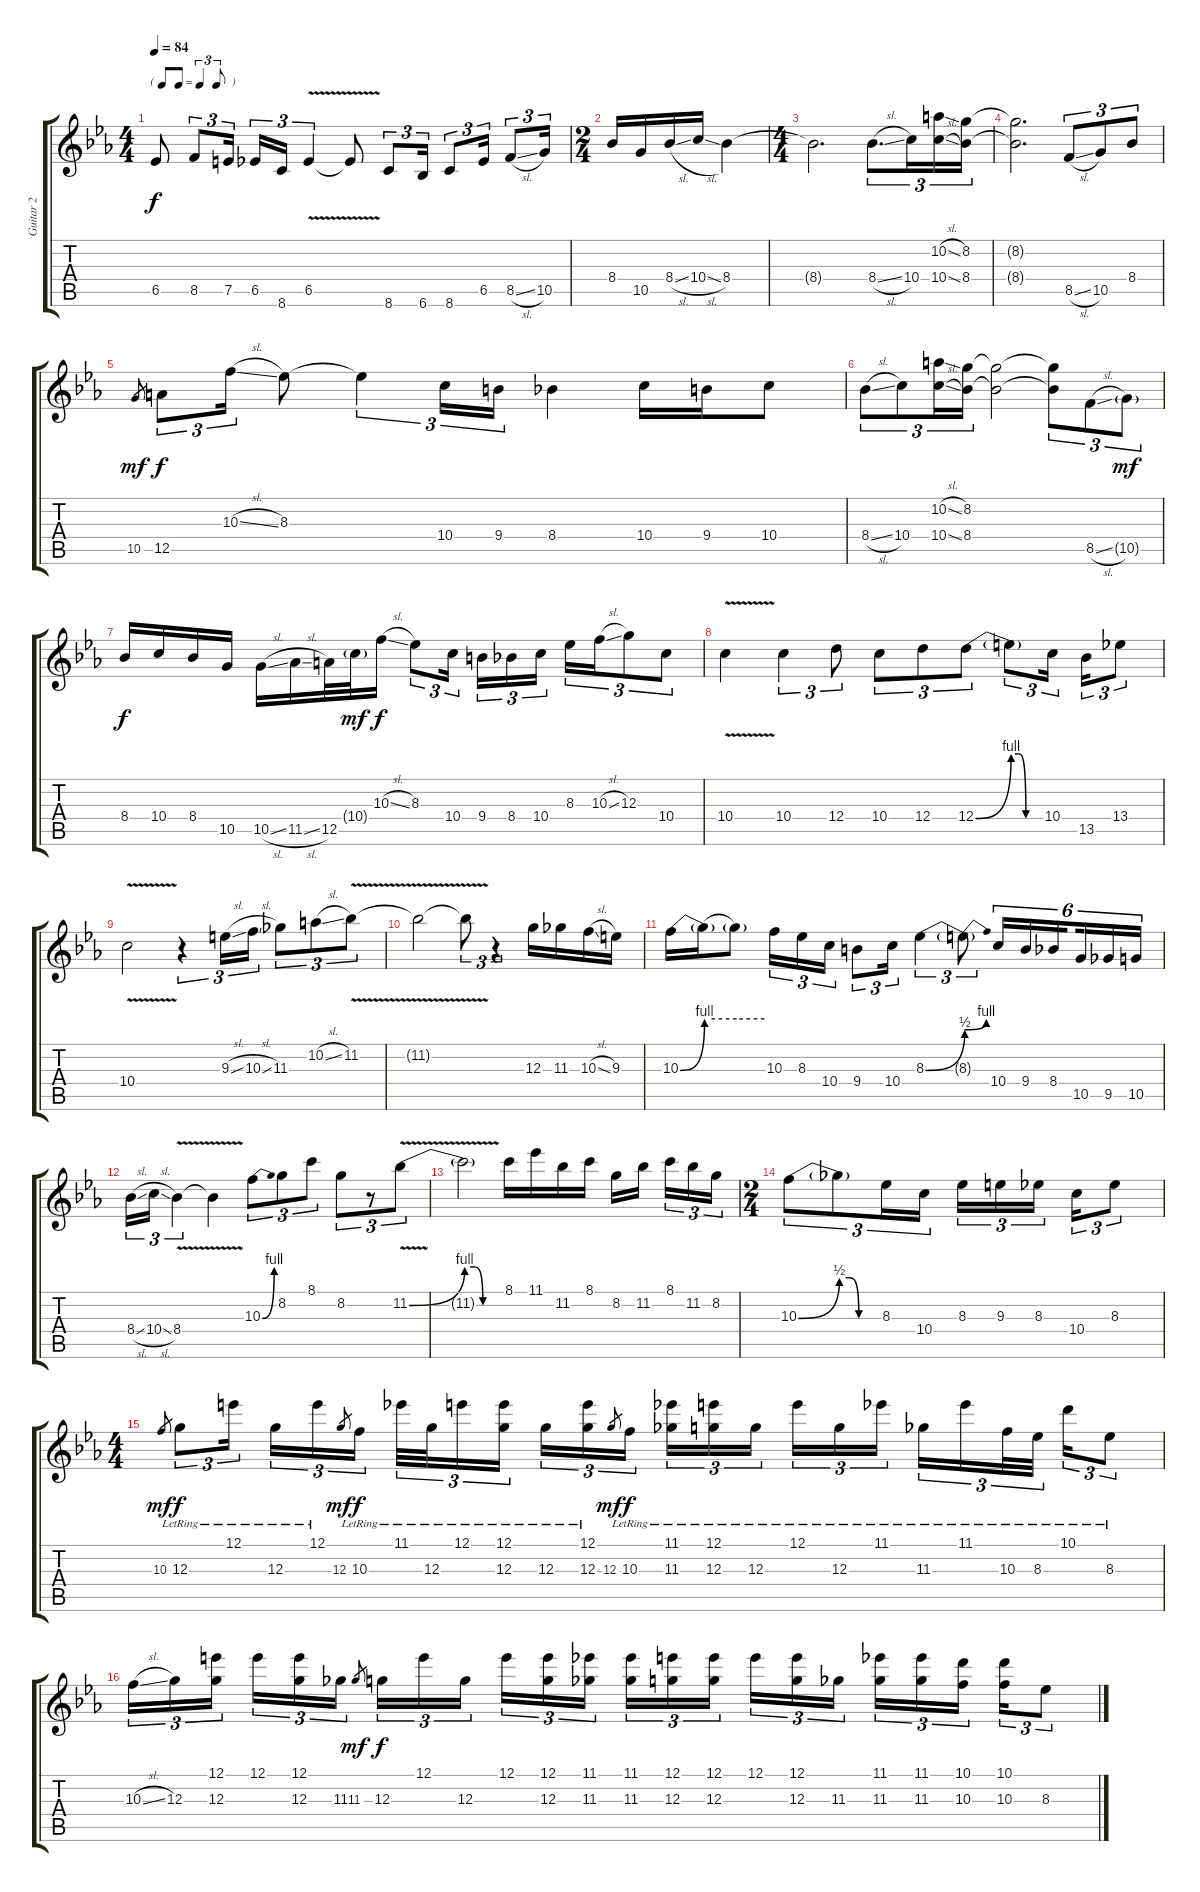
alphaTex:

\track ("Guitar 2" "Guitar 2") {instrument distortionguitar}
\staff {score tabs}
\tuning (E4 B3 G3 D3 A2 E2) {hide}
\ts (4 4)
\tf triplet8th
\tempo 84
\clef g2
\ks eb
6.5.8{dy f} 8.5.8{tu (3 2)} 7.5.16{tu (3 2)} 6.5.16{tu (3 2)} 8.6.16{tu (3 2)} 6.5{v}.4{tu (3 2)} 6.5{v t}.8 8.6.8{tu (3 2)} 6.6.16{tu (3 2)} 8.6.8{tu (3 2)} 6.5.16{tu (3 2)} 8.5{sl}.8{tu (3 2)} 10.5.16{tu (3 2)} |
\ts (2 4)
8.4.16 10.5.16 8.4{sl}.16 10.4{sl}.16 8.4.4 |
\ts (4 4)
8.4{t}.2{d} 8.4{sl}.8{d tu (3 2)} 10.4.16{tu (3 2)} (10.2{sl} 10.4{sl}).16{tu (3 2)} (8.2 8.4).16{tu (3 2)} |
(8.2{t} 8.4{t}).2{d} 8.5{sl}.8{tu (3 2)} 10.5.8{tu (3 2)} 8.4.8{tu (3 2)} |
10.5.8{gr dy mf} 12.5.8{tu (3 2) dy f} 10.3{sl}.16{tu (3 2)} 8.3.8 8.3{t}.4{tu (3 2)} 10.4.16{tu (3 2)} 9.4.16{tu (3 2)} 8.4.4 10.4.16 9.4.16 10.4.8 |
8.4{sl}.8{tu (3 2)} 10.4.8{tu (3 2)} (10.2{sl} 10.4{sl}).16{tu (3 2)} (8.2 8.4).16{tu (3 2)} (8.2{t} 8.4{t}).2 (8.2{t} 8.4{t}).8{tu (3 2)} 8.5{sl}.8{tu (3 2)} 10.5{g}.8{tu (3 2) dy mf} |
8.4.16{dy f} 10.4.16 8.4.16 10.5.16 10.5{sl}.16 11.5{sl}.16 12.5.32 10.4{g}.32{dy mf} 10.3{sl}.16{dy f} 8.3.8{tu (3 2)} 10.4.16{tu (3 2) beam splitsecondary} 9.4.16{tu (3 2)} 8.4.16{tu (3 2)} 10.4.16{tu (3 2)} 8.3.16{tu (3 2)} 10.3{sl}.16{tu (3 2)} 12.3.8{tu (3 2)} 10.4.8{tu (3 2)} |
10.4{v}.4 10.4.4{tu (3 2)} 12.4.8{tu (3 2)} 10.4.8{tu (3 2)} 12.4.8{tu (3 2)} 12.4{be (bend 0 0 60 4)}.8{tu (3 2)} 12.4{be (custom 0 4 15 4 30 0 60 0) t}.8{tu (3 2)} 10.4.16{tu (3 2) beam splitsecondary} 13.5.16{tu (3 2)} 13.4.8{tu (3 2)} |
10.4{v}.2 r.4{tu (3 2)} 9.3{sl}.16{tu (3 2)} 10.3{sl}.16{tu (3 2)} 11.3.8{tu (3 2)} 10.2{sl}.8{tu (3 2)} 11.2{v}.8{tu (3 2)} |
11.2{v t}.2 11.2{v t}.8{tu (3 2)} r.4{tu (3 2)} 12.3.16 11.3.16 10.3{sl}.16 9.3.16 |
10.3{be (bend 0 0 60 4)}.16 10.3{be (hold 0 4 60 4) t}.16 10.3{be (hold 0 4 60 4) t}.8 10.3.16{tu (3 2)} 8.3.16{tu (3 2)} 10.4.16{tu (3 2)} 9.4.8{tu (3 2)} 10.4.16{tu (3 2)} 8.3{be (bend 0 0 60 2)}.4{tu (3 2)} 8.3{be (bend 0 2 60 4) t}.8{tu (3 2)} 10.4.16{tu (6 4)} 9.4.16{tu (6 4)} 8.4.16{tu (6 4) beam splitsecondary} 10.5.16{tu (6 4)} 9.5.16{tu (6 4)} 10.5.16{tu (6 4)} |
8.4{sl}.16{tu (3 2)} 10.4{sl}.16{tu (3 2)} 8.4{v}.4{tu (3 2)} 8.4{v t}.4 10.3{be (bend 0 0 60 4)}.8{tu (3 2)} 8.2.8{tu (3 2)} 8.1.8{tu (3 2)} 8.2.8{tu (3 2)} r.8{tu (3 2)} 11.2{be (bend 0 0 60 4) v}.8{tu (3 2)} |
11.2{be (custom 0 4 15 4 30 0 60 0) t}.2 8.1.16 11.1.16 11.2.16 8.1.16 8.2.16 11.2.16{beam splitsecondary} 8.1.16{tu (3 2)} 11.2.16{tu (3 2)} 8.2.16{tu (3 2)} |
\ts (2 4)
10.3{be (bend 0 0 60 2)}.8{tu (3 2)} 10.3{be (custom 0 2 15 2 30 0 60 0) t}.8{tu (3 2)} 8.3.16{tu (3 2)} 10.4.16{tu (3 2)} 8.3.16{tu (3 2)} 9.3.16{tu (3 2)} 8.3.16{tu (3 2) beam splitsecondary} 10.4.16{tu (3 2)} 8.3.8{tu (3 2)} |
\ts (4 4)
10.3.8{gr dy mf} 12.3{lr}.8{tu (3 2) dy f} 12.1{lr}.16{tu (3 2) beam splitsecondary} 12.3{lr}.16{tu (3 2)} 12.1{lr}.16{tu (3 2)} 12.3.8{gr dy mf} 10.3{lr}.16{tu (3 2) dy f} 11.1{lr}.32{tu (3 2)} 12.3{lr}.32{tu (3 2)} 12.1{lr}.16{tu (3 2)} (12.1{lr} 12.3{lr}).16{tu (3 2) beam splitsecondary} 12.3{lr}.16{tu (3 2)} (12.1{lr} 12.3{lr}).16{tu (3 2)} 12.3.8{gr dy mf} 10.3{lr}.16{tu (3 2) dy f} (11.1{lr} 11.3{lr}).16{tu (3 2)} (12.1{lr} 12.3{lr}).16{tu (3 2)} 12.3{lr}.16{tu (3 2) beam splitsecondary} 12.1{lr}.16{tu (3 2)} 12.3{lr}.16{tu (3 2)} 11.1{lr}.16{tu (3 2)} 11.3{lr}.16{tu (3 2)} 11.1{lr}.16{tu (3 2)} 10.3{lr}.32{tu (3 2)} 8.3{lr}.32{tu (3 2) beam splitsecondary} 10.1{lr}.16{tu (3 2)} 8.3{lr}.8{tu (3 2)} |
10.3{sl}.16{tu (3 2)} 12.3.16{tu (3 2)} (12.1 12.3).16{tu (3 2) beam splitsecondary} 12.1.16{tu (3 2)} (12.1 12.3).16{tu (3 2)} 11.3.16{tu (3 2)} 11.3.8{gr dy mf} 12.3.16{tu (3 2) dy f} 12.1.16{tu (3 2)} 12.3.16{tu (3 2) beam splitsecondary} 12.1.16{tu (3 2)} (12.1 12.3).16{tu (3 2)} (11.1 11.3).16{tu (3 2)} (11.1 11.3).16{tu (3 2)} (12.1 12.3).16{tu (3 2)} (12.1 12.3).16{tu (3 2) beam splitsecondary} 12.1.16{tu (3 2)} (12.1 12.3).16{tu (3 2)} 11.3.16{tu (3 2)} (11.1 11.3).16{tu (3 2)} (11.1 11.3).16{tu (3 2)} (10.1 10.3).16{tu (3 2) beam splitsecondary} (10.1 10.3).16{tu (3 2)} 8.3.8{tu (3 2)}
